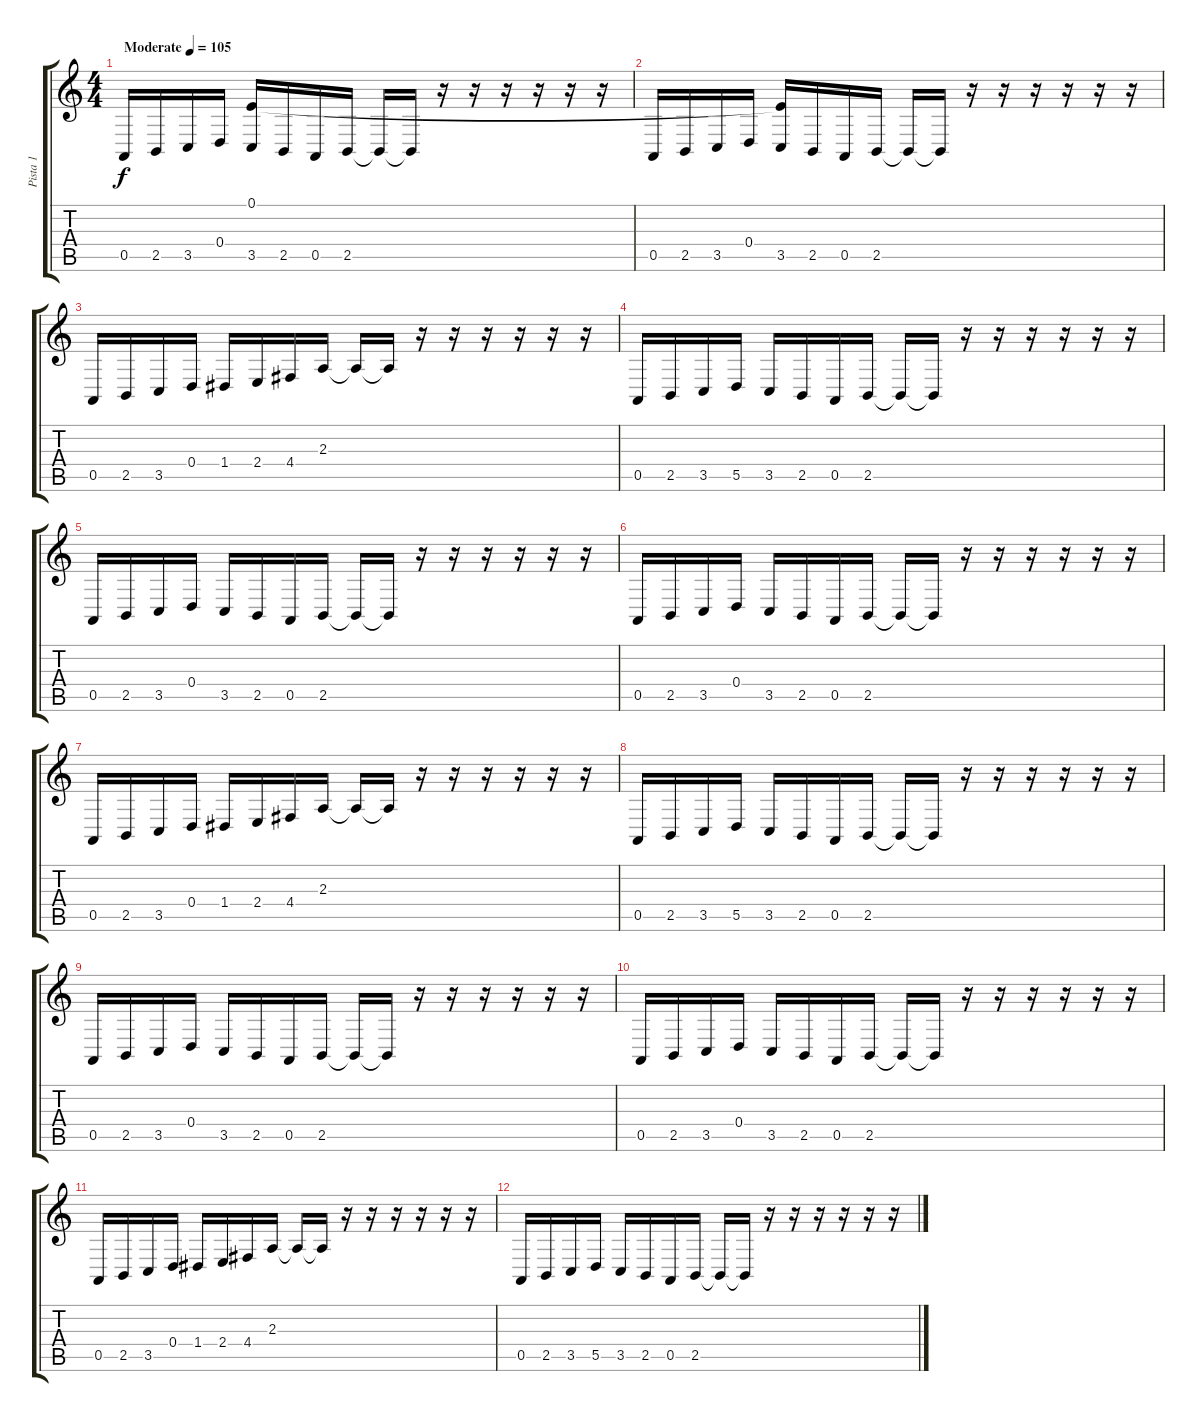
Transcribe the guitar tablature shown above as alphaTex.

\track ("Pista 1" "Pista 1") {instrument trumpet}
\staff {score tabs}
\tuning (E4 B3 G3 D3 A2 E2) {hide}
\ts (4 4)
\tempo (105 "Moderate")
\clef g2
\ks c
0.5.16{dy f instrument trumpet} 2.5.16 3.5.16 0.4.16 (0.1 3.5).16 2.5.16 0.5.16 2.5.16 2.5{t}.16 2.5{t}.16 r.16 r.16 r.16 r.16 r.16 r.16 |
0.5.16 2.5.16 3.5.16 0.4.16 (0.1{t} 3.5).16 2.5.16 0.5.16 2.5.16 2.5{t}.16 2.5{t}.16 r.16 r.16 r.16 r.16 r.16 r.16 |
0.5.16 2.5.16 3.5.16 0.4.16 1.4.16 2.4.16 4.4.16 2.3.16 2.3{t}.16 2.3{t}.16 r.16 r.16 r.16 r.16 r.16 r.16 |
0.5.16 2.5.16 3.5.16 5.5.16 3.5.16 2.5.16 0.5.16 2.5.16 2.5{t}.16 2.5{t}.16 r.16 r.16 r.16 r.16 r.16 r.16 |
0.5.16 2.5.16 3.5.16 0.4.16 3.5.16 2.5.16 0.5.16 2.5.16 2.5{t}.16 2.5{t}.16 r.16 r.16 r.16 r.16 r.16 r.16 |
0.5.16 2.5.16 3.5.16 0.4.16 3.5.16 2.5.16 0.5.16 2.5.16 2.5{t}.16 2.5{t}.16 r.16 r.16 r.16 r.16 r.16 r.16 |
0.5.16 2.5.16 3.5.16 0.4.16 1.4.16 2.4.16 4.4.16 2.3.16 2.3{t}.16 2.3{t}.16 r.16 r.16 r.16 r.16 r.16 r.16 |
0.5.16 2.5.16 3.5.16 5.5.16 3.5.16 2.5.16 0.5.16 2.5.16 2.5{t}.16 2.5{t}.16 r.16 r.16 r.16 r.16 r.16 r.16 |
0.5.16 2.5.16 3.5.16 0.4.16 3.5.16 2.5.16 0.5.16 2.5.16 2.5{t}.16 2.5{t}.16 r.16 r.16 r.16 r.16 r.16 r.16 |
0.5.16 2.5.16 3.5.16 0.4.16 3.5.16 2.5.16 0.5.16 2.5.16 2.5{t}.16 2.5{t}.16 r.16 r.16 r.16 r.16 r.16 r.16 |
0.5.16 2.5.16 3.5.16 0.4.16 1.4.16 2.4.16 4.4.16 2.3.16 2.3{t}.16 2.3{t}.16 r.16 r.16 r.16 r.16 r.16 r.16 |
0.5.16 2.5.16 3.5.16 5.5.16 3.5.16 2.5.16 0.5.16 2.5.16 2.5{t}.16 2.5{t}.16 r.16 r.16 r.16 r.16 r.16 r.16
